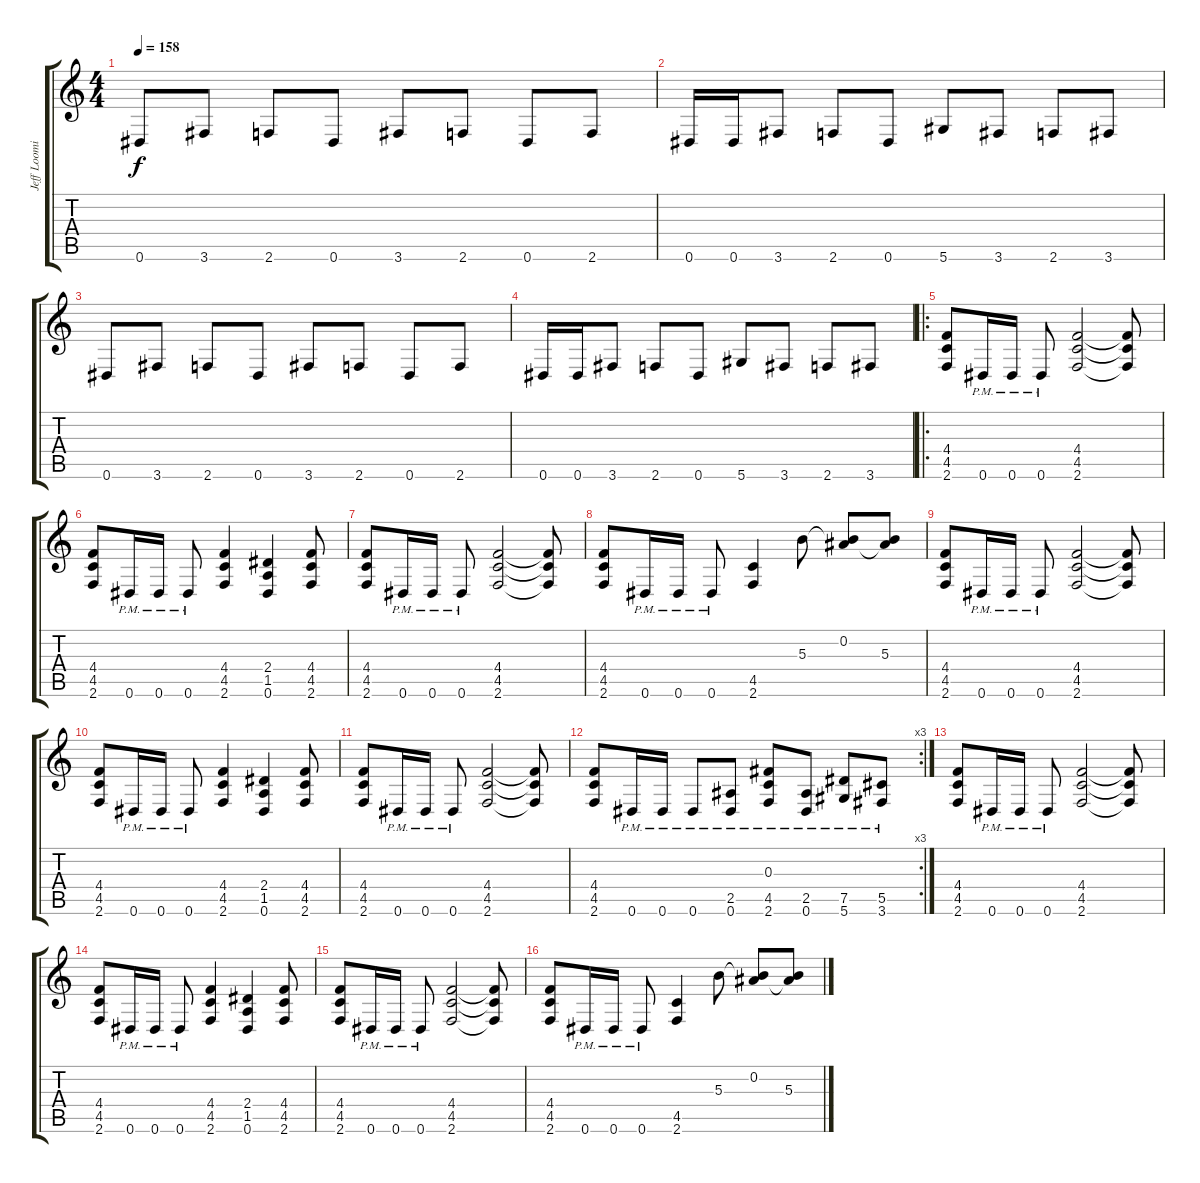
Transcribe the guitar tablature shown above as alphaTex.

\track ("Jeff Loomis Rthym" "Jeff Loomi") {instrument distortionguitar}
\staff {score tabs}
\tuning (Eb4 Bb3 Gb3 Db3 Ab2 Eb2) {hide}
\ts (4 4)
\tempo 158
\clef g2
\ks c
0.6.8{dy f} 3.6.8 2.6.8 0.6.8 3.6.8 2.6.8 0.6.8 2.6.8 |
0.6.16 0.6.16 3.6.8 2.6.8 0.6.8 5.6.8 3.6.8 2.6.8 3.6.8 |
0.6.8 3.6.8 2.6.8 0.6.8 3.6.8 2.6.8 0.6.8 2.6.8 |
0.6.16 0.6.16 3.6.8 2.6.8 0.6.8 5.6.8 3.6.8 2.6.8 3.6.8 |
\ro
(4.4 4.5 2.6).8 0.6{pm}.16 0.6{pm}.16 0.6{pm}.8 (4.4 4.5 2.6).2 (4.4{t} 4.5{t} 2.6{t}).8 |
(4.4 4.5 2.6).8 0.6{pm}.16 0.6{pm}.16 0.6{pm}.8 (4.4 4.5 2.6).4 (2.4 1.5 0.6).4 (4.4 4.5 2.6).8 |
(4.4 4.5 2.6).8 0.6{pm}.16 0.6{pm}.16 0.6{pm}.8 (4.4 4.5 2.6).2 (4.4{t} 4.5{t} 2.6{t}).8 |
(4.4 4.5 2.6).8 0.6{pm}.16 0.6{pm}.16 0.6{pm}.8 (4.5 2.6).4 5.3.8 (0.2 5.3{t}).8 (0.2{t} 5.3).8 |
(4.4 4.5 2.6).8 0.6{pm}.16 0.6{pm}.16 0.6{pm}.8 (4.4 4.5 2.6).2 (4.4{t} 4.5{t} 2.6{t}).8 |
(4.4 4.5 2.6).8 0.6{pm}.16 0.6{pm}.16 0.6{pm}.8 (4.4 4.5 2.6).4 (2.4 1.5 0.6).4 (4.4 4.5 2.6).8 |
(4.4 4.5 2.6).8 0.6{pm}.16 0.6{pm}.16 0.6{pm}.8 (4.4 4.5 2.6).2 (4.4{t} 4.5{t} 2.6{t}).8 |
\rc 3
(4.4 4.5 2.6).8 0.6{pm}.16 0.6{pm}.16 0.6{pm}.8 (2.5{pm} 0.6{pm}).8 (0.3 4.5{pm} 2.6{pm}).8 (2.5{pm} 0.6{pm}).8 (7.5{pm} 5.6{pm}).8 (5.5{pm} 3.6{pm}).8 |
(4.4 4.5 2.6).8 0.6{pm}.16 0.6{pm}.16 0.6{pm}.8 (4.4 4.5 2.6).2 (4.4{t} 4.5{t} 2.6{t}).8 |
(4.4 4.5 2.6).8 0.6{pm}.16 0.6{pm}.16 0.6{pm}.8 (4.4 4.5 2.6).4 (2.4 1.5 0.6).4 (4.4 4.5 2.6).8 |
(4.4 4.5 2.6).8 0.6{pm}.16 0.6{pm}.16 0.6{pm}.8 (4.4 4.5 2.6).2 (4.4{t} 4.5{t} 2.6{t}).8 |
(4.4 4.5 2.6).8 0.6{pm}.16 0.6{pm}.16 0.6{pm}.8 (4.5 2.6).4 5.3.8 (0.2 5.3{t}).8 (0.2{t} 5.3).8
